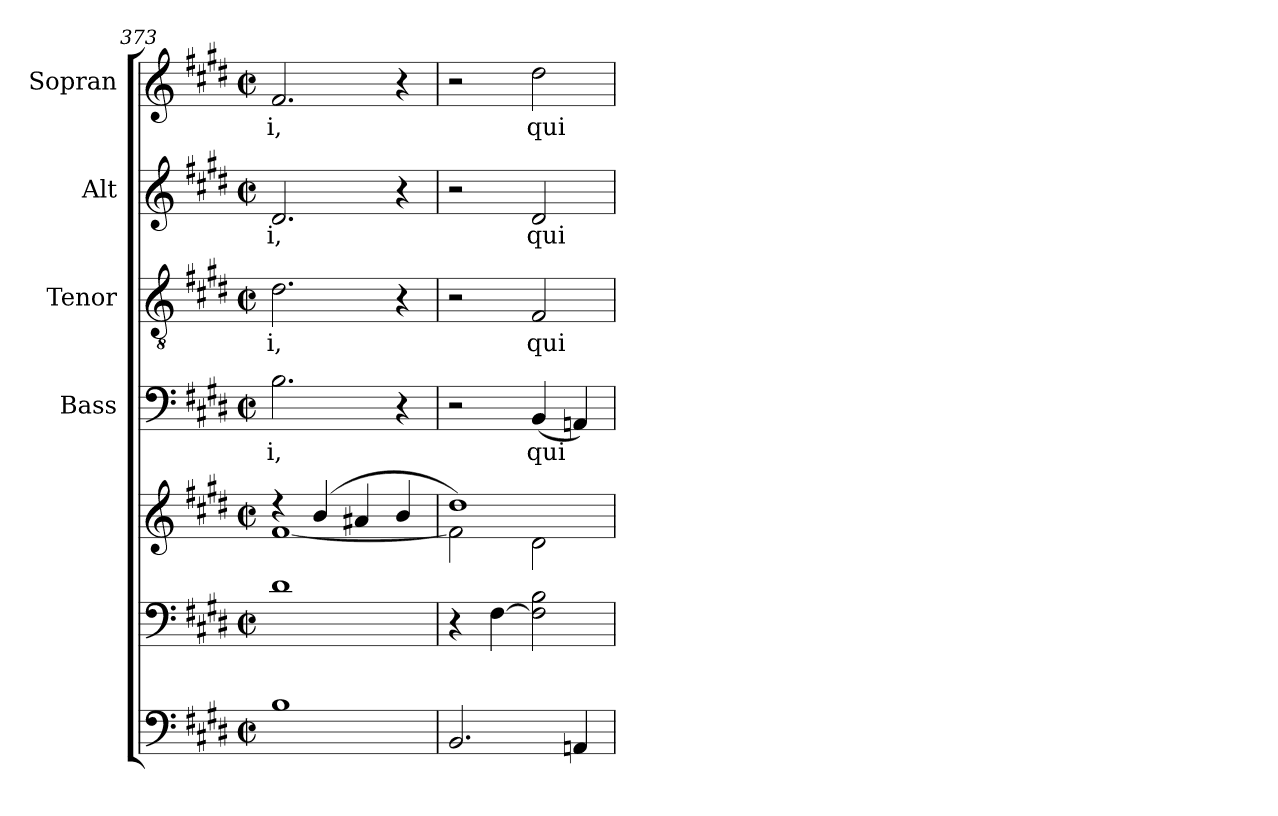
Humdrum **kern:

**kern	**kern	**kern	**kern	**text	**kern	**text	**kern	**text	**kern	**text
*part6	*part5	*part5	*part4	*part4	*part3	*part3	*part2	*part2	*part1	*part1
*staff7	*staff6	*staff5	*staff4	*staff4	*staff3	*staff3	*staff2	*staff2	*staff1	*staff1
*	*	*	*I"Bass	*	*I"Tenor	*	*I"Alt	*	*I"Sopran	*
*	*	*	*I'B.	*	*I'T.	*	*I'A.	*	*I'S.	*
*clefF4	*clefF4	*clefG2	*clefF4	*	*clefGv2	*	*clefG2	*	*clefG2	*
*ITrd7c12	*	*	*	*	*	*	*	*	*	*
*k[f#c#g#d#]	*k[f#c#g#d#]	*k[f#c#g#d#]	*k[f#c#g#d#]	*	*k[f#c#g#d#]	*	*k[f#c#g#d#]	*	*k[f#c#g#d#]	*
*E:	*E:	*E:	*E:	*	*E:	*	*E:	*	*E:	*
*M2/2	*M2/2	*M2/2	*M2/2	*	*M2/2	*	*M2/2	*	*M2/2	*
*met(c|)	*met(c|)	*met(c|)	*met(c|)	*	*met(c|)	*	*met(c|)	*	*met(c|)	*
=373	=373	=373	=373	=373	=373	=373	=373	=373	=373	=373
*	*	*^	*	*	*	*	*	*	*	*
!	!	!	!	!	!LO:LY:b	!	!LO:LY:b	!	!LO:LY:b	!	!LO:LY:b
1BB	1d#	4rdd	[<1f#	2.B\	-i,	2.d#\	-i,	2.d#/	-i,	2.f#/	-i,
.	.	(>4b/	.	.	.	.	.	.	.	.	.
.	.	4a#X/	.	.	.	.	.	.	.	.	.
.	.	4b/	.	4r	.	4r	.	4r	.	4r	.
=374	=374	=374	=374	=374	=374	=374	=374	=374	=374	=374	=374
2.BBB/	4r	1dd#)	2f#\]	2r	.	2r	.	2r	.	2r	.
.	[<4F#\	.	.	.	.	.	.	.	.	.	.
!	!	!	!	!	!LO:LY:b	!	!LO:LY:b	!	!LO:LY:b	!	!LO:LY:b
.	2F#\] 2B\	.	2d#\	(<4BB/	qui	2F#/	qui	2d#/	qui	2dd#\	qui
4AAAn/	.	.	.	4AAn/)	.	.	.	.	.	.	.
*	*	*v	*v	*	*	*	*	*	*	*	*
=	=	=	=	=	=	=	=	=	=	=
*-	*-	*-	*-	*-	*-	*-	*-	*-	*-	*-
